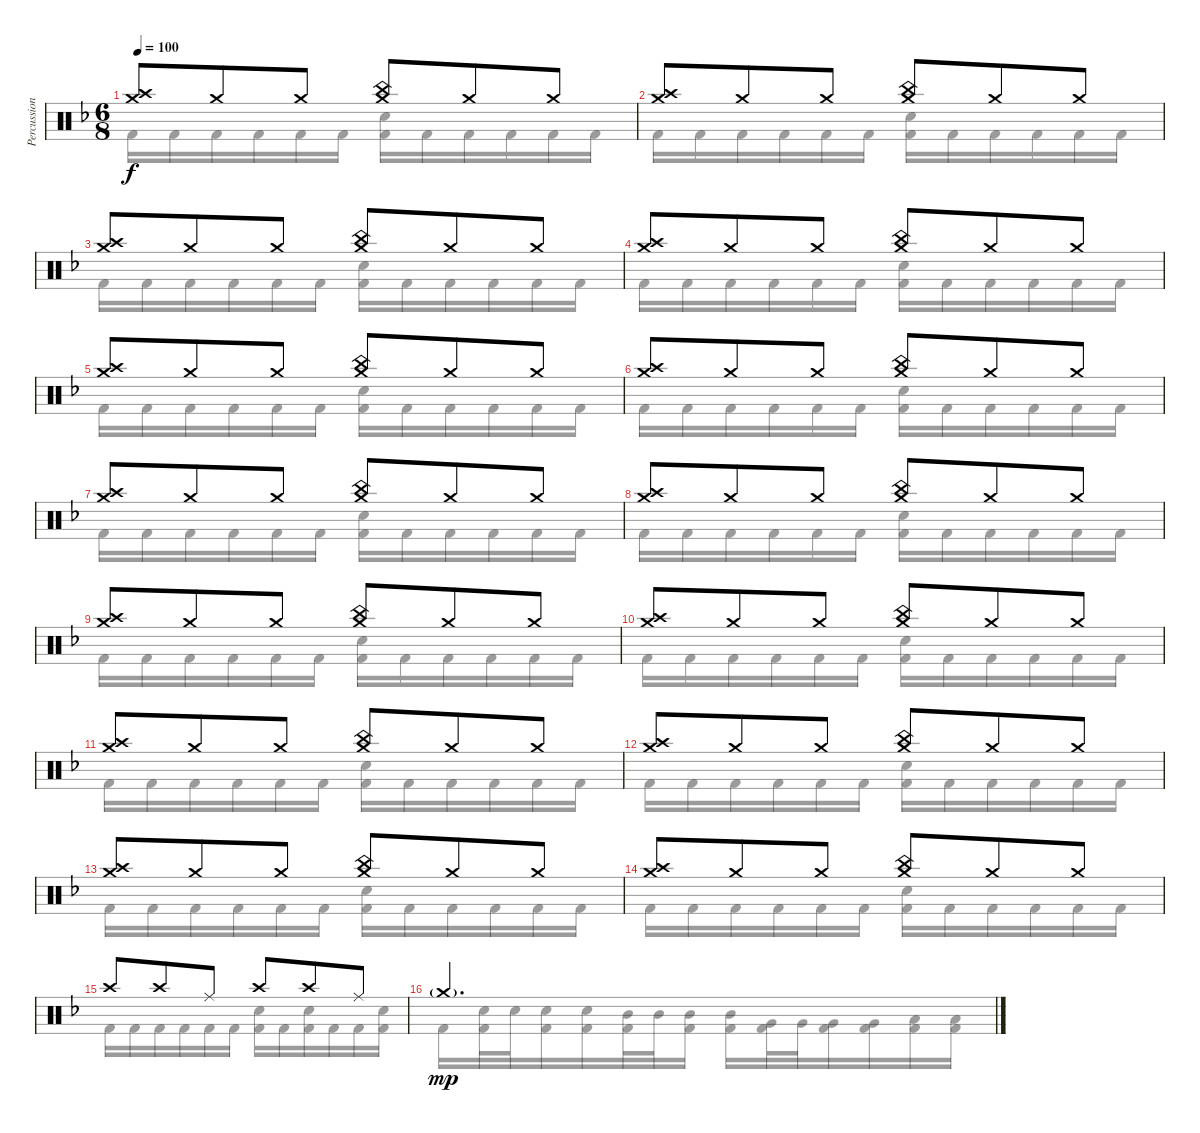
\track ("Percussion" "Percussion") {instrument percussion}
\staff {score}
\articulation defaults
\voice
\ts (6 8)
\tempo 100
\clef neutral
\ks f
("Crash medium (hit)" "Crash high (hit)").8{dy f} "Crash medium (hit)".8 "Crash medium (hit)".8 ("Crash medium (hit)" "China (hit)").8 "Crash medium (hit)".8 "Crash medium (hit)".8 |
("Crash medium (hit)" "Crash high (hit)").8 "Crash medium (hit)".8 "Crash medium (hit)".8 ("Crash medium (hit)" "China (hit)").8 "Crash medium (hit)".8 "Crash medium (hit)".8 |
("Crash medium (hit)" "Crash high (hit)").8 "Crash medium (hit)".8 "Crash medium (hit)".8 ("Crash medium (hit)" "China (hit)").8 "Crash medium (hit)".8 "Crash medium (hit)".8 |
("Crash medium (hit)" "Crash high (hit)").8 "Crash medium (hit)".8 "Crash medium (hit)".8 ("Crash medium (hit)" "China (hit)").8 "Crash medium (hit)".8 "Crash medium (hit)".8 |
("Crash medium (hit)" "Crash high (hit)").8 "Crash medium (hit)".8 "Crash medium (hit)".8 ("Crash medium (hit)" "China (hit)").8 "Crash medium (hit)".8 "Crash medium (hit)".8 |
("Crash medium (hit)" "Crash high (hit)").8 "Crash medium (hit)".8 "Crash medium (hit)".8 ("Crash medium (hit)" "China (hit)").8 "Crash medium (hit)".8 "Crash medium (hit)".8 |
("Crash medium (hit)" "Crash high (hit)").8 "Crash medium (hit)".8 "Crash medium (hit)".8 ("Crash medium (hit)" "China (hit)").8 "Crash medium (hit)".8 "Crash medium (hit)".8 |
("Crash medium (hit)" "Crash high (hit)").8 "Crash medium (hit)".8 "Crash medium (hit)".8 ("Crash medium (hit)" "China (hit)").8 "Crash medium (hit)".8 "Crash medium (hit)".8 |
("Crash medium (hit)" "Crash high (hit)").8 "Crash medium (hit)".8 "Crash medium (hit)".8 ("Crash medium (hit)" "China (hit)").8 "Crash medium (hit)".8 "Crash medium (hit)".8 |
("Crash medium (hit)" "Crash high (hit)").8 "Crash medium (hit)".8 "Crash medium (hit)".8 ("Crash medium (hit)" "China (hit)").8 "Crash medium (hit)".8 "Crash medium (hit)".8 |
("Crash medium (hit)" "Crash high (hit)").8 "Crash medium (hit)".8 "Crash medium (hit)".8 ("Crash medium (hit)" "China (hit)").8 "Crash medium (hit)".8 "Crash medium (hit)".8 |
("Crash medium (hit)" "Crash high (hit)").8 "Crash medium (hit)".8 "Crash medium (hit)".8 ("Crash medium (hit)" "China (hit)").8 "Crash medium (hit)".8 "Crash medium (hit)".8 |
("Crash medium (hit)" "Crash high (hit)").8 "Crash medium (hit)".8 "Crash medium (hit)".8 ("Crash medium (hit)" "China (hit)").8 "Crash medium (hit)".8 "Crash medium (hit)".8 |
("Crash medium (hit)" "Crash high (hit)").8 "Crash medium (hit)".8 "Crash medium (hit)".8 ("Crash medium (hit)" "China (hit)").8 "Crash medium (hit)".8 "Crash medium (hit)".8 |
"Crash high (hit)".8 "Crash high (hit)".8 "Ride (middle)".8 "Crash high (hit)".8 "Crash high (hit)".8 "Ride (middle)".8 |
"Crash medium (hit)"{g}.2{d dy mp}
\voice
\clef neutral
\ottava regular
\simile none
\ks f "Kick (hit) 2".16{dy f} "Kick (hit) 2".16 "Kick (hit) 2".16 "Kick (hit) 2".16 "Kick (hit) 2".16 "Kick (hit) 2".16
("Electric Snare (hit)" "Kick (hit) 2").16 "Kick (hit) 2".16 "Kick (hit) 2".16 "Kick (hit) 2".16 "Kick (hit) 2".16 "Kick (hit) 2".16 |
"Kick (hit) 2".16 "Kick (hit) 2".16 "Kick (hit) 2".16 "Kick (hit) 2".16 "Kick (hit) 2".16 "Kick (hit) 2".16 ("Electric Snare (hit)" "Kick (hit) 2").16 "Kick (hit) 2".16 "Kick (hit) 2".16 "Kick (hit) 2".16 "Kick (hit) 2".16 "Kick (hit) 2".16 |
"Kick (hit) 2".16 "Kick (hit) 2".16 "Kick (hit) 2".16 "Kick (hit) 2".16 "Kick (hit) 2".16 "Kick (hit) 2".16 ("Electric Snare (hit)" "Kick (hit) 2").16 "Kick (hit) 2".16 "Kick (hit) 2".16 "Kick (hit) 2".16 "Kick (hit) 2".16 "Kick (hit) 2".16 |
"Kick (hit) 2".16 "Kick (hit) 2".16 "Kick (hit) 2".16 "Kick (hit) 2".16 "Kick (hit) 2".16 "Kick (hit) 2".16 ("Electric Snare (hit)" "Kick (hit) 2").16 "Kick (hit) 2".16 "Kick (hit) 2".16 "Kick (hit) 2".16 "Kick (hit) 2".16 "Kick (hit) 2".16 |
"Kick (hit) 2".16 "Kick (hit) 2".16 "Kick (hit) 2".16 "Kick (hit) 2".16 "Kick (hit) 2".16 "Kick (hit) 2".16 ("Electric Snare (hit)" "Kick (hit) 2").16 "Kick (hit) 2".16 "Kick (hit) 2".16 "Kick (hit) 2".16 "Kick (hit) 2".16 "Kick (hit) 2".16 |
"Kick (hit) 2".16 "Kick (hit) 2".16 "Kick (hit) 2".16 "Kick (hit) 2".16 "Kick (hit) 2".16 "Kick (hit) 2".16 ("Electric Snare (hit)" "Kick (hit) 2").16 "Kick (hit) 2".16 "Kick (hit) 2".16 "Kick (hit) 2".16 "Kick (hit) 2".16 "Kick (hit) 2".16 |
"Kick (hit) 2".16 "Kick (hit) 2".16 "Kick (hit) 2".16 "Kick (hit) 2".16 "Kick (hit) 2".16 "Kick (hit) 2".16 ("Electric Snare (hit)" "Kick (hit) 2").16 "Kick (hit) 2".16 "Kick (hit) 2".16 "Kick (hit) 2".16 "Kick (hit) 2".16 "Kick (hit) 2".16 |
"Kick (hit) 2".16 "Kick (hit) 2".16 "Kick (hit) 2".16 "Kick (hit) 2".16 "Kick (hit) 2".16 "Kick (hit) 2".16 ("Electric Snare (hit)" "Kick (hit) 2").16 "Kick (hit) 2".16 "Kick (hit) 2".16 "Kick (hit) 2".16 "Kick (hit) 2".16 "Kick (hit) 2".16 |
"Kick (hit) 2".16 "Kick (hit) 2".16 "Kick (hit) 2".16 "Kick (hit) 2".16 "Kick (hit) 2".16 "Kick (hit) 2".16 ("Electric Snare (hit)" "Kick (hit) 2").16 "Kick (hit) 2".16 "Kick (hit) 2".16 "Kick (hit) 2".16 "Kick (hit) 2".16 "Kick (hit) 2".16 |
"Kick (hit) 2".16 "Kick (hit) 2".16 "Kick (hit) 2".16 "Kick (hit) 2".16 "Kick (hit) 2".16 "Kick (hit) 2".16 ("Electric Snare (hit)" "Kick (hit) 2").16 "Kick (hit) 2".16 "Kick (hit) 2".16 "Kick (hit) 2".16 "Kick (hit) 2".16 "Kick (hit) 2".16 |
"Kick (hit) 2".16 "Kick (hit) 2".16 "Kick (hit) 2".16 "Kick (hit) 2".16 "Kick (hit) 2".16 "Kick (hit) 2".16 ("Electric Snare (hit)" "Kick (hit) 2").16 "Kick (hit) 2".16 "Kick (hit) 2".16 "Kick (hit) 2".16 "Kick (hit) 2".16 "Kick (hit) 2".16 |
"Kick (hit) 2".16 "Kick (hit) 2".16 "Kick (hit) 2".16 "Kick (hit) 2".16 "Kick (hit) 2".16 "Kick (hit) 2".16 ("Electric Snare (hit)" "Kick (hit) 2").16 "Kick (hit) 2".16 "Kick (hit) 2".16 "Kick (hit) 2".16 "Kick (hit) 2".16 "Kick (hit) 2".16 |
"Kick (hit) 2".16 "Kick (hit) 2".16 "Kick (hit) 2".16 "Kick (hit) 2".16 "Kick (hit) 2".16 "Kick (hit) 2".16 ("Electric Snare (hit)" "Kick (hit) 2").16 "Kick (hit) 2".16 "Kick (hit) 2".16 "Kick (hit) 2".16 "Kick (hit) 2".16 "Kick (hit) 2".16 |
"Kick (hit) 2".16 "Kick (hit) 2".16 "Kick (hit) 2".16 "Kick (hit) 2".16 "Kick (hit) 2".16 "Kick (hit) 2".16 ("Electric Snare (hit)" "Kick (hit) 2").16 "Kick (hit) 2".16 "Kick (hit) 2".16 "Kick (hit) 2".16 "Kick (hit) 2".16 "Kick (hit) 2".16 |
"Kick (hit) 2".16 "Kick (hit) 2".16 "Kick (hit) 2".16 "Kick (hit) 2".16 "Kick (hit) 2".16 "Kick (hit) 2".16 ("Electric Snare (hit)" "Kick (hit) 2").16 "Kick (hit) 2".16 ("Electric Snare (hit)" "Kick (hit) 2").16 "Kick (hit) 2".16 "Kick (hit) 2".16 ("Electric Snare (hit)" "Kick (hit) 2").16 |
"Kick (hit) 2".16 ("Electric Snare (hit)" "Kick (hit) 2").32 "Electric Snare (hit)".32 ("Electric Snare (hit)" "Kick (hit) 2").16 ("Electric Snare (hit)" "Kick (hit) 2").16 ("Mid Tom (hit)" "Kick (hit) 2").32 "Mid Tom (hit)".32 ("Mid Tom (hit)" "Kick (hit) 2").16 ("Mid Tom (hit)" "Kick (hit) 2").16 ("Very Low Tom (hit)" "Kick (hit) 2").32 "Very Low Tom (hit)".32 ("Very Low Tom (hit)" "Kick (hit) 2").16 ("Very Low Tom (hit)" "Kick (hit) 2").16 ("Low Floor Tom (hit)" "Kick (hit) 2").16 ("Low Floor Tom (hit)" "Kick (hit) 2").16
